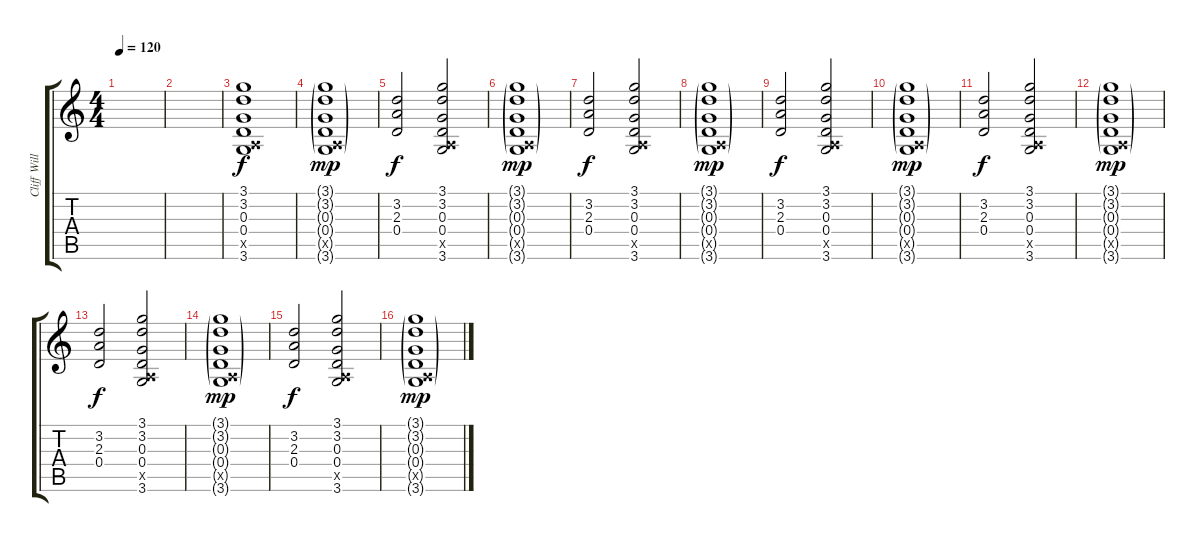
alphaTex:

\track ("Cliff Williams (i Think)" "Cliff Will") {instrument overdrivenguitar}
\staff {score tabs}
\tuning (E4 B3 G3 D3 A2 E2) {hide}
\ts (4 4)
\tempo 120
\clef g2
\ks c
|
|
(3.1 3.2 0.3 0.4 0.5{x} 3.6).1 |
(3.1{g} 3.2{g} 0.3{g} 0.4{g} 0.5{g x} 3.6{g}).1{dy mp} |
(3.2 2.3 0.4).2{dy f} (3.1 3.2 0.3 0.4 0.5{x} 3.6).2 |
(3.1{g} 3.2{g} 0.3{g} 0.4{g} 0.5{g x} 3.6{g}).1{dy mp} |
(3.2 2.3 0.4).2{dy f} (3.1 3.2 0.3 0.4 0.5{x} 3.6).2 |
(3.1{g} 3.2{g} 0.3{g} 0.4{g} 0.5{g x} 3.6{g}).1{dy mp} |
(3.2 2.3 0.4).2{dy f} (3.1 3.2 0.3 0.4 0.5{x} 3.6).2 |
(3.1{g} 3.2{g} 0.3{g} 0.4{g} 0.5{g x} 3.6{g}).1{dy mp} |
(3.2 2.3 0.4).2{dy f} (3.1 3.2 0.3 0.4 0.5{x} 3.6).2 |
(3.1{g} 3.2{g} 0.3{g} 0.4{g} 0.5{g x} 3.6{g}).1{dy mp} |
(3.2 2.3 0.4).2{dy f} (3.1 3.2 0.3 0.4 0.5{x} 3.6).2 |
(3.1{g} 3.2{g} 0.3{g} 0.4{g} 0.5{g x} 3.6{g}).1{dy mp} |
(3.2 2.3 0.4).2{dy f} (3.1 3.2 0.3 0.4 0.5{x} 3.6).2 |
(3.1{g} 3.2{g} 0.3{g} 0.4{g} 0.5{g x} 3.6{g}).1{dy mp}
